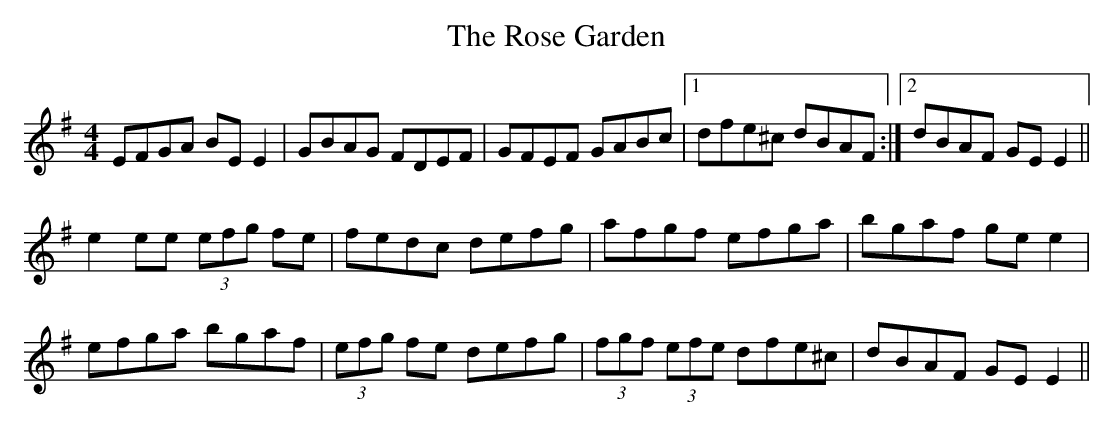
X:1
T:Rose Garden, The
M:4/4
L:1/8
K:Emin
EFGA BE E2|GBAG FDEF|GFEF GABc|1dfe^c dBAF:|2dBAF GE E2||
e2 ee (3efg fe|fedc defg|afgf efga|bgaf ge e2|
efga bgaf|(3efg fe defg|(3fgf (3efe dfe^c|dBAF GE E2||
